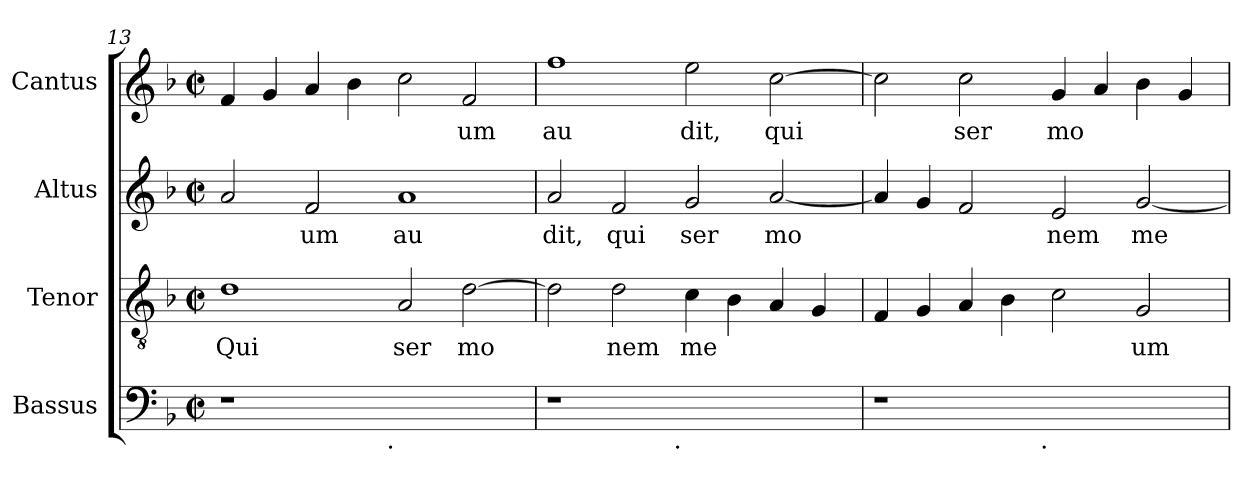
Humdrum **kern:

**kern	**kern	**text	**kern	**text	**kern	**text
*part4	*part3	*part3	*part2	*part2	*part1	*part1
*staff4	*staff3	*staff3	*staff2	*staff2	*staff1	*staff1
*I"Bassus	*I"Tenor	*	*I"Altus	*	*I"Cantus	*
*clefF4	*clefGv2	*	*clefG2	*	*clefG2	*
*k[b-]	*k[b-]	*	*k[b-]	*	*k[b-]	*
*F:	*F:	*	*F:	*	*F:	*
*M2/2	*M2/2	*	*M2/2	*	*M2/2	*
*met(c|)	*met(c|)	*	*met(c|)	*	*met(c|)	*
=13	=13	=13	=13	=13	=13	=13
!	!	!LO:LY:b:cj	!	!LO:LY:b:cj	!	!LO:LY:b:cj
*^	*	*	*	*	*	*
1r	2ryy	1d	Qui	2a/	.	4f/	.
!	!	!	!	!	!	!	!LO:LY:b:cj
.	.	.	.	.	.	4g/	.
!	!	!	!	!	!LO:LY:b:cj	!	!LO:LY:b:cj
.	4...ryy	.	.	2f/	um	4a/	.
!	!	!	!	!	!	!	!LO:LY:b:cj
.	.	.	.	.	.	4b-\	.
!	!LO:TX:b:t=.	!	!	!	!	!	!
.	1ryy	.	.	.	.	.	.
!	!	!	!LO:LY:b:cj	!	!LO:LY:b:cj	!	!LO:LY:b:cj
1ryy	.	2A/	ser	1a	au	2cc\	.
!	!	!	!LO:LY:b:cj	!	!	!	!LO:LY:b:cj
.	.	[>2d\	mo	.	.	2f/	um
.	32ryy	.	.	.	.	.	.
=14	=14	=14	=14	=14	=14	=14	=14
!	!	!	!LO:LY:b:cj	!	!LO:LY:b:cj	!	!LO:LY:b:cj
1r	2ryy	2d\]	.	2a/	dit,	1ff	au
!	!	!	!LO:LY:b:cj	!	!LO:LY:b:cj	!	!
.	4...ryy	2d\	nem	2f/	qui	.	.
!	!LO:TX:b:t=.	!	!	!	!	!	!
.	1ryy	.	.	.	.	.	.
!	!	!	!LO:LY:b:cj	!	!LO:LY:b:cj	!	!LO:LY:b:cj
1ryy	.	4c\	me	2g/	ser	2ee\	dit,
!	!	!	!LO:LY:b:cj	!	!	!	!
.	.	4B-\	.	.	.	.	.
!	!	!	!LO:LY:b:cj	!	!LO:LY:b:cj	!	!LO:LY:b:cj
.	.	4A/	.	[<2a/	mo	[<2cc\	qui
!	!	!	!LO:LY:b:cj	!	!	!	!
.	.	4G/	.	.	.	.	.
.	32ryy	.	.	.	.	.	.
!!LO:PB:g=z
=15	=15	=15	=15	=15	=15	=15	=15
!	!	!	!LO:LY:b:cj	!	!LO:LY:b:cj	!	!LO:LY:b:cj
1r	2ryy	4F/	.	4a/]	.	2cc\]	.
!	!	!	!LO:LY:b:cj	!	!LO:LY:b:cj	!	!
.	.	4G/	.	4g/	.	.	.
!	!	!	!LO:LY:b:cj	!	!LO:LY:b:cj	!	!LO:LY:b:cj
.	4...ryy	4A/	.	2f/	.	2cc\	ser
!	!	!	!LO:LY:b:cj	!	!	!	!
.	.	4B-\	.	.	.	.	.
!	!LO:TX:b:t=.	!	!	!	!	!	!
.	1ryy	.	.	.	.	.	.
!	!	!	!LO:LY:b:cj	!	!LO:LY:b:cj	!	!LO:LY:b:cj
1ryy	.	2c\	.	2e/	nem	4g/	mo
!	!	!	!	!	!	!	!LO:LY:b:cj
.	.	.	.	.	.	4a/	.
!	!	!	!LO:LY:b:cj	!	!LO:LY:b:cj	!	!LO:LY:b:cj
.	.	2G/	um	[<2g/	me	4b-\	.
!	!	!	!	!	!	!	!LO:LY:b:cj
.	.	.	.	.	.	4g/	.
.	32ryy	.	.	.	.	.	.
*v	*v	*	*	*	*	*	*
=	=	=	=	=	=	=
*-	*-	*-	*-	*-	*-	*-
